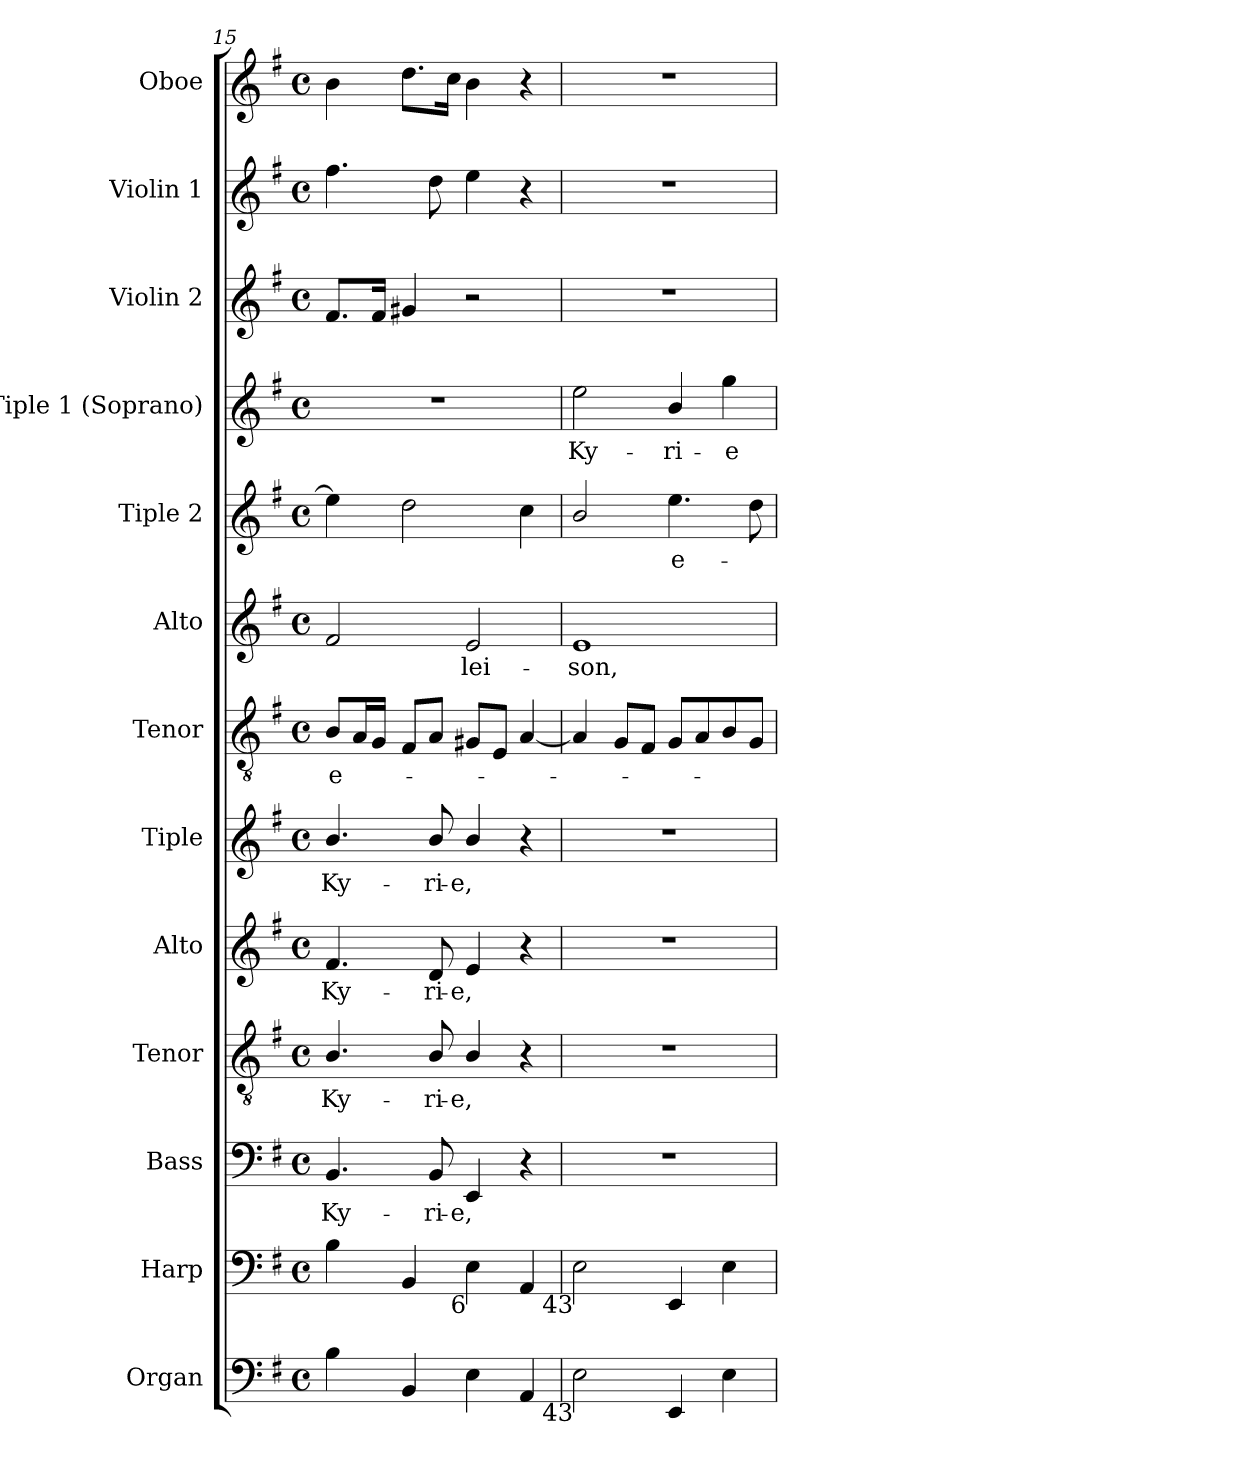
**kern	**kern	**kern	**text	**kern	**text	**kern	**text	**kern	**text	**kern	**text	**kern	**text	**kern	**text	**kern	**text	**kern	**kern	**kern
*part13	*part12	*part11	*part11	*part10	*part10	*part9	*part9	*part8	*part8	*part7	*part7	*part6	*part6	*part5	*part5	*part4	*part4	*part3	*part2	*part1
*staff13	*staff12	*staff11	*staff11	*staff10	*staff10	*staff9	*staff9	*staff8	*staff8	*staff7	*staff7	*staff6	*staff6	*staff5	*staff5	*staff4	*staff4	*staff3	*staff2	*staff1
*I"Organ	*I"Harp	*I"Bass	*	*I"Tenor	*	*I"Alto	*	*I"Tiple	*	*I"Tenor	*	*I"Alto	*	*I"Tiple 2	*	*I"Tiple 1 (Soprano)	*	*I"Violin 2	*I"Violin 1	*I"Oboe
*I'Org.	*I'Hp.	*I'B.	*	*I'T.	*	*I'A.	*	*	*	*I'T.	*	*I'A.	*	*	*	*I'S1.	*	*I'Vln. 2	*I'Vln. 1	*I'Ob.
*clefF4	*clefF4	*clefF4	*	*clefGv2	*	*clefG2	*	*clefG2	*	*clefGv2	*	*clefG2	*	*clefG2	*	*clefG2	*	*clefG2	*clefG2	*clefG2
*	*	*	*	*ITrd7c12	*	*	*	*	*	*ITrd7c12	*	*	*	*	*	*	*	*	*	*
*k[f#]	*k[f#]	*k[f#]	*	*k[f#]	*	*k[f#]	*	*k[f#]	*	*k[f#]	*	*k[f#]	*	*k[f#]	*	*k[f#]	*	*k[f#]	*k[f#]	*k[f#]
*G:	*G:	*G:	*	*G:	*	*G:	*	*G:	*	*G:	*	*G:	*	*G:	*	*G:	*	*G:	*G:	*G:
*M4/4	*M4/4	*M4/4	*	*M4/4	*	*M4/4	*	*M4/4	*	*M4/4	*	*M4/4	*	*M4/4	*	*M4/4	*	*M4/4	*M4/4	*M4/4
*met(c)	*met(c)	*met(c)	*	*met(c)	*	*met(c)	*	*met(c)	*	*met(c)	*	*met(c)	*	*met(c)	*	*met(c)	*	*met(c)	*met(c)	*met(c)
=15	=15	=15	=15	=15	=15	=15	=15	=15	=15	=15	=15	=15	=15	=15	=15	=15	=15	=15	=15	=15
!	!	!	!LO:LY:b:color=#000000	!	!	!	!	!	!	!	!	!	!	!	!	!	!	!	!	!
!	!	!	!	!	!LO:LY:b:color=#000000	!	!	!	!	!	!	!	!	!	!	!	!	!	!	!
!	!	!	!	!	!	!	!LO:LY:b:color=#000000	!	!	!	!	!	!	!	!	!	!	!	!	!
!	!	!	!	!	!	!	!	!	!LO:LY:b:color=#000000	!	!	!	!	!	!	!	!	!	!	!
!	!	!	!	!	!	!	!	!	!	!	!LO:LY:b:color=#000000	!	!	!	!	!	!	!	!	!
4Bi\	4Bi\	4.BBi/	Ky-	4.BBi/	Ky-	4.f#i/	Ky-	4.bi/	Ky-	8BBi/L	e-	2f#i/	.	4eei\]	.	1r	.	8.f#i/L	4.ff#i\	4bi\
.	.	.	.	.	.	.	.	.	.	16AAi/L	.	.	.	.	.	.	.	.	.	.
.	.	.	.	.	.	.	.	.	.	16GGi/JJ	.	.	.	.	.	.	.	16f#i/Jk	.	.
4BBi/	4BBi/	.	.	.	.	.	.	.	.	8FF#i/L	.	.	.	2ddi\	.	.	.	4g#Xi/	.	8.ddi\L
!	!	!	!LO:LY:b:color=#000000	!	!	!	!	!	!	!	!	!	!	!	!	!	!	!	!	!
!	!	!	!	!	!LO:LY:b:color=#000000	!	!	!	!	!	!	!	!	!	!	!	!	!	!	!
!	!	!	!	!	!	!	!LO:LY:b:color=#000000	!	!	!	!	!	!	!	!	!	!	!	!	!
!	!	!	!	!	!	!	!	!	!LO:LY:b:color=#000000	!	!	!	!	!	!	!	!	!	!	!
.	.	8BBi/	-ri-	8BBi/	-ri-	8di/	-ri-	8bi/	-ri-	8AAi/J	.	.	.	.	.	.	.	.	8ddi\	.
.	.	.	.	.	.	.	.	.	.	.	.	.	.	.	.	.	.	.	.	16cci\Jk
!	!	!	!LO:LY:b:color=#000000	!	!	!	!	!	!	!	!	!	!	!	!	!	!	!	!	!
!	!	!	!	!	!LO:LY:b:color=#000000	!	!	!	!	!	!	!	!	!	!	!	!	!	!	!
!	!	!	!	!	!	!	!LO:LY:b:color=#000000	!	!	!	!	!	!	!	!	!	!	!	!	!
!	!	!	!	!	!	!	!	!	!LO:LY:b:color=#000000	!	!	!	!	!	!	!	!	!	!	!
!	!LO:TX:b:rj:t=6	!	!	!	!	!	!	!	!	!	!	!	!	!	!	!	!	!	!	!
!	!	!	!	!	!	!	!	!	!	!	!	!	!LO:LY:b:color=#000000	!	!	!	!	!	!	!
4Ei\	4Ei\	4EEi/	-e,	4BBi/	-e,	4ei/	-e,	4bi/	-e,	8GG#Xi/L	.	2ei/	-lei-	.	.	.	.	2r	4eei\	4bi\
.	.	.	.	.	.	.	.	.	.	8EEi/J	.	.	.	.	.	.	.	.	.	.
4AAi/	4AAi/	4r	.	4r	.	4r	.	4r	.	[4AAi/	.	.	.	4cci\	.	.	.	.	4r	4r
=16	=16	=16	=16	=16	=16	=16	=16	=16	=16	=16	=16	=16	=16	=16	=16	=16	=16	=16	=16	=16
!	!	!	!	!	!	!	!	!	!	!	!	!	!LO:LY:b:color=#000000	!	!	!	!	!	!	!
!	!LO:TX:b:rj:t=43	!	!	!	!	!	!	!	!	!	!	!	!	!	!	!	!	!	!	!
!LO:TX:b:rj:t=43	!	!	!	!	!	!	!	!	!	!	!	!	!	!	!	!	!	!	!	!
!	!	!	!	!	!	!	!	!	!	!	!	!	!	!	!	!	!LO:LY:b:color=#000000	!	!	!
2Ei\	2Ei\	1r	.	1r	.	1r	.	1r	.	4AAi/]	.	1ei	-son,	2bi/	.	2eei\	Ky-	1r	1r	1r
.	.	.	.	.	.	.	.	.	.	8GGi/L	.	.	.	.	.	.	.	.	.	.
.	.	.	.	.	.	.	.	.	.	8FF#i/J	.	.	.	.	.	.	.	.	.	.
!	!	!	!	!	!	!	!	!	!	!	!	!	!	!	!LO:LY:b:color=#000000	!	!	!	!	!
!	!	!	!	!	!	!	!	!	!	!	!	!	!	!	!	!	!LO:LY:b:color=#000000	!	!	!
4EEi/	4EEi/	.	.	.	.	.	.	.	.	8GGi/L	.	.	.	4.eei\	e-	4bi/	-ri-	.	.	.
.	.	.	.	.	.	.	.	.	.	8AAi/	.	.	.	.	.	.	.	.	.	.
!	!	!	!	!	!	!	!	!	!	!	!	!	!	!	!	!	!LO:LY:b:color=#000000	!	!	!
4Ei\	4Ei\	.	.	.	.	.	.	.	.	8BBi/	.	.	.	.	.	4ggi\	-e	.	.	.
.	.	.	.	.	.	.	.	.	.	8GGi/J	.	.	.	8ddi\	.	.	.	.	.	.
=	=	=	=	=	=	=	=	=	=	=	=	=	=	=	=	=	=	=	=	=
*-	*-	*-	*-	*-	*-	*-	*-	*-	*-	*-	*-	*-	*-	*-	*-	*-	*-	*-	*-	*-
